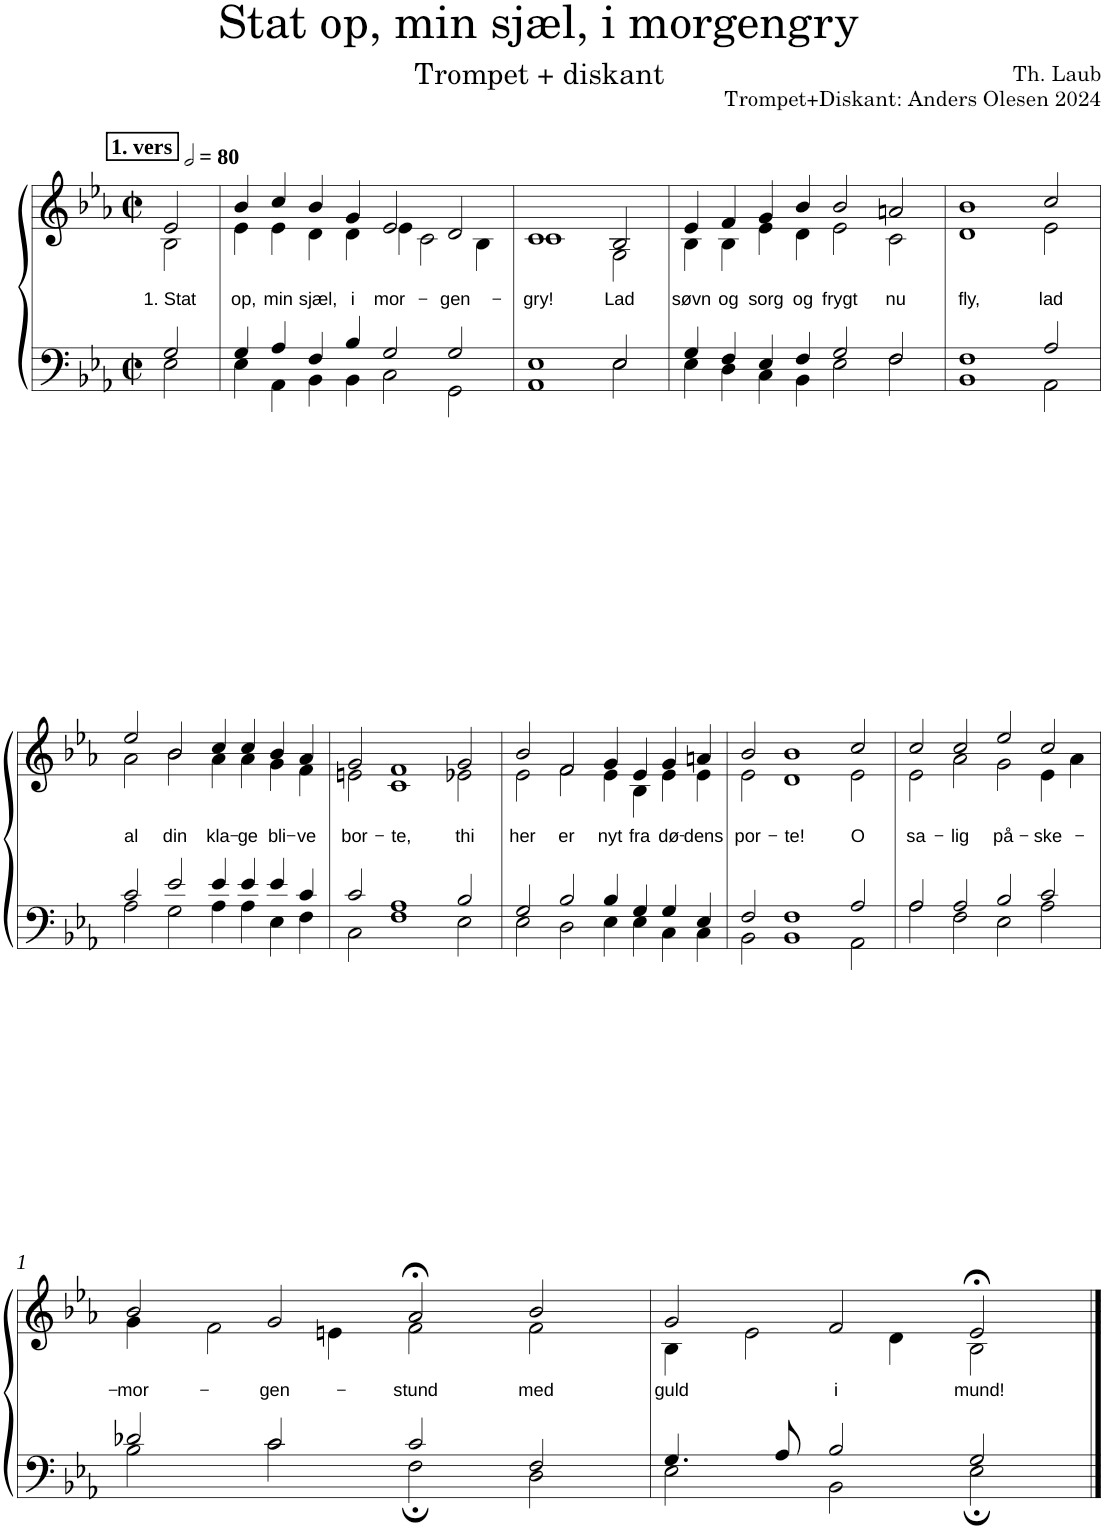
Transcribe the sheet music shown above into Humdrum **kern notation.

**kern	**kern	**text	**kern
*part2	*part2	*part2	*part1
*staff3	*staff2	*staff2	*staff1
*I"Piano	*	*	*I"Diskant
*I'Pno	*	*	*I'D
*clefF4	*clefG2	*	*clefG2
*k[b-e-a-]	*k[b-e-a-]	*	*k[b-e-a-]
*E-:	*E-:	*	*E-:
*M2/2	*M2/2	*	*M2/2
*met(c|)	*met(c|)	*	*met(c|)
*MM160	*MM160	*	*MM160
!!LO:REH:place=s1:a:B:cj:t=1. vers
=	=	=	=
*^	*	*	*
!	!	!	!LO:LY:b	!
*	*	*^	*	*
2G/	2E-\	2e-/	2B-\	1. Stat	2r
=	=	=	=	=	=
!	!	!	!	!LO:LY:b	!
4G/	4E-\	4b-/	4e-\	op,	1r
!	!	!	!	!LO:LY:b	!
4A-/	4AA-\	4cc/	4e-\	min	.
!	!	!	!	!LO:LY:b	!
4F/	4BB-\	4b-/	4d\	sjæl,	.
!	!	!	!	!LO:LY:b	!
4B-/	4BB-\	4g/	4d\	i	.
!	!	!	!	!LO:LY:b	!
2G/	2C\	2e-/	4e-\	mor-	1ryy
.	.	.	2c\	.	.
!	!	!	!	!LO:LY:b	!
2G/	2GG\	2d/	.	-gen-	.
.	.	.	4B-\	.	.
=	=	=	=	=	=
!	!	!	!	!LO:LY:b	!
1E-	1AA-	1c	1c	-gry!	1r
!	!	!	!	!LO:LY:b	!
2E-/	2E-\	2B-/	2G\	Lad	2ryy
=	=	=	=	=	=
!	!	!	!	!LO:LY:b	!
4G/	4E-\	4e-/	4B-\	søvn	1r
!	!	!	!	!LO:LY:b	!
4F/	4D\	4f/	4B-\	og	.
!	!	!	!	!LO:LY:b	!
4E-/	4C\	4g/	4e-\	sorg	.
!	!	!	!	!LO:LY:b	!
4F/	4BB-\	4b-/	4d\	og	.
!	!	!	!	!LO:LY:b	!
2G/	2E-\	2b-/	2e-\	frygt	1ryy
!	!	!	!	!LO:LY:b	!
2F/	2F\	2an/	2c\	nu	.
=	=	=	=	=	=
!	!	!	!	!LO:LY:b	!
1F	1BB-	1b-	1d	fly,	1r
!	!	!	!	!LO:LY:b	!
2A-/	2AA-\	2cc/	2e-\	lad	2ryy
!!LO:LB:g=z
=	=	=	=	=	=
!	!	!	!	!LO:LY:b	!
2c/	2A-\	2ee-/	2a-\	al	1r
!	!	!	!	!LO:LY:b	!
2e-/	2G\	2b-/	2b-\	din	.
!	!	!	!	!LO:LY:b	!
4e-/	4A-\	4cc/	4a-\	kla-	1ryy
!	!	!	!	!LO:LY:b	!
4e-/	4A-\	4cc/	4a-\	-ge	.
!	!	!	!	!LO:LY:b	!
4e-/	4E-\	4b-/	4g\	bli-	.
!	!	!	!	!LO:LY:b	!
4c/	4F\	4a-/	4f\	-ve	.
=	=	=	=	=	=
!	!	!	!	!LO:LY:b	!
2c/	2C\	2g/	2en\	bor-	1r
!	!	!	!	!LO:LY:b	!
[2A-	[2F	[2f	[2c	-te,	.
2ryy	2ryy	2ryy	2ryy	.	1ryy
!	!	!	!	!LO:LY:b	!
2B-/	2E-\	2g/	2e-X\	thi	.
=	=	=	=	=	=
!	!	!	!	!LO:LY:b	!
2G/	2E-\	2b-/	2e-\	her	1r
2A-]	2F]	2f]	2c]	.	.
!	!	!	!	!LO:LY:b	!
2B-/	2D\	2f/	2f\	er	1.ryy
!	!	!	!	!LO:LY:b	!
4B-/	4E-\	4g/	4e-\	nyt	.
!	!	!	!	!LO:LY:b	!
4G/	4E-\	4e-/	4B-\	fra	.
!	!	!	!	!LO:LY:b	!
4G/	4C\	4g/	4e-\	dø-	.
!	!	!	!	!LO:LY:b	!
4E-/	4C\	4an/	4e-\	-dens	.
=	=	=	=	=	=
!	!	!	!	!LO:LY:b	!
2F/	2BB-\	2b-/	2e-\	por-	1r
!	!	!	!	!LO:LY:b	!
[2F	[2BB-	[2b-	[2d	-te!	.
2ryy	2ryy	2ryy	2ryy	.	1ryy
!	!	!	!	!LO:LY:b	!
2A-/	2AA-\	2cc/	2e-\	O	.
=	=	=	=	=	=
!	!	!	!	!LO:LY:b	!
2A-/	2A-\	2cc/	2e-\	sa-	1r
2F]	2BB-]	2b-]	2d]	.	.
!	!	!	!	!LO:LY:b	!
2A-/	2F\	2cc/	2a-\	-lig	1.ryy
!	!	!	!	!LO:LY:b	!
2B-/	2E-\	2ee-/	2g\	på-	.
!	!	!	!	!LO:LY:b	!
2c/	2A-\	2cc/	4e-\	-ske-	.
.	.	.	4a-\	.	.
!!LO:LB:g=z
=1	=1	=1	=1	=1	=1
!	!	!	!	!LO:LY:b	!
2d-X/	2B-\	2b-/	4g\	-mor-	1r
.	.	.	2f\	.	.
!	!	!	!	!LO:LY:b	!
2c/	2c\	2g/	.	-gen-	.
.	.	.	4en\	.	.
!	!	!	!	!LO:LY:b	!
2c/	2F;\	2a-;</	2f\	-stund	1ryy
!	!	!	!	!LO:LY:b	!
2F/	2D\	2b-/	2f\	med	.
=2	=2	=2	=2	=2	=2
!	!	!	!	!LO:LY:b	!
4.G/	2E-\	2g/	4B-\	guld	1r
.	.	.	2e-\	.	.
8A-/	.	.	.	.	.
!	!	!	!	!LO:LY:b	!
2B-/	2BB-\	2f/	.	i	.
.	.	.	4d\	.	.
!	!	!	!	!LO:LY:b	!
2G/	2E-;\	2e-;</	2B-\	mund!	2ryy
*v	*v	*	*	*	*
*	*v	*v	*	*
==	==	==	==
*-	*-	*-	*-
